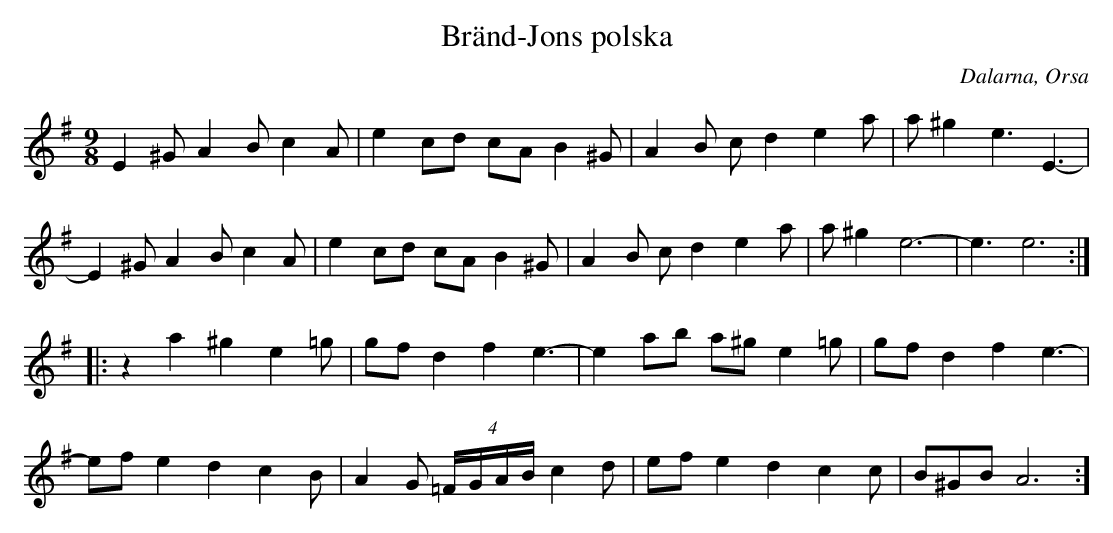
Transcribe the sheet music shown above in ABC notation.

X:1
T: Bränd-Jons polska
O: Dalarna, Orsa
M: 9/8
L: 1/4
K: Ador
E ^G/ A B/ c A/ | e c/d/ c/A/ B ^G/ | A B/ c/ d e a/ | a/^g e3/ E3/- |
E ^G/ A B/ c A/ | e c/d/ c/A/ B ^G/ | A B/ c/ d e a/ | a/^g e3- | e3/ e3 :|
|: z a^g e =g/ | g/f/ d f e3/- | e a/b/ a/^g/ e =g/ | g/f/ d f e3/- |
e/f/ e d c B/ | A G/ (4:6:4=F//G//A//B// c d/ | e/f/ e d c c/ | B/^G/B/ A3 :]
